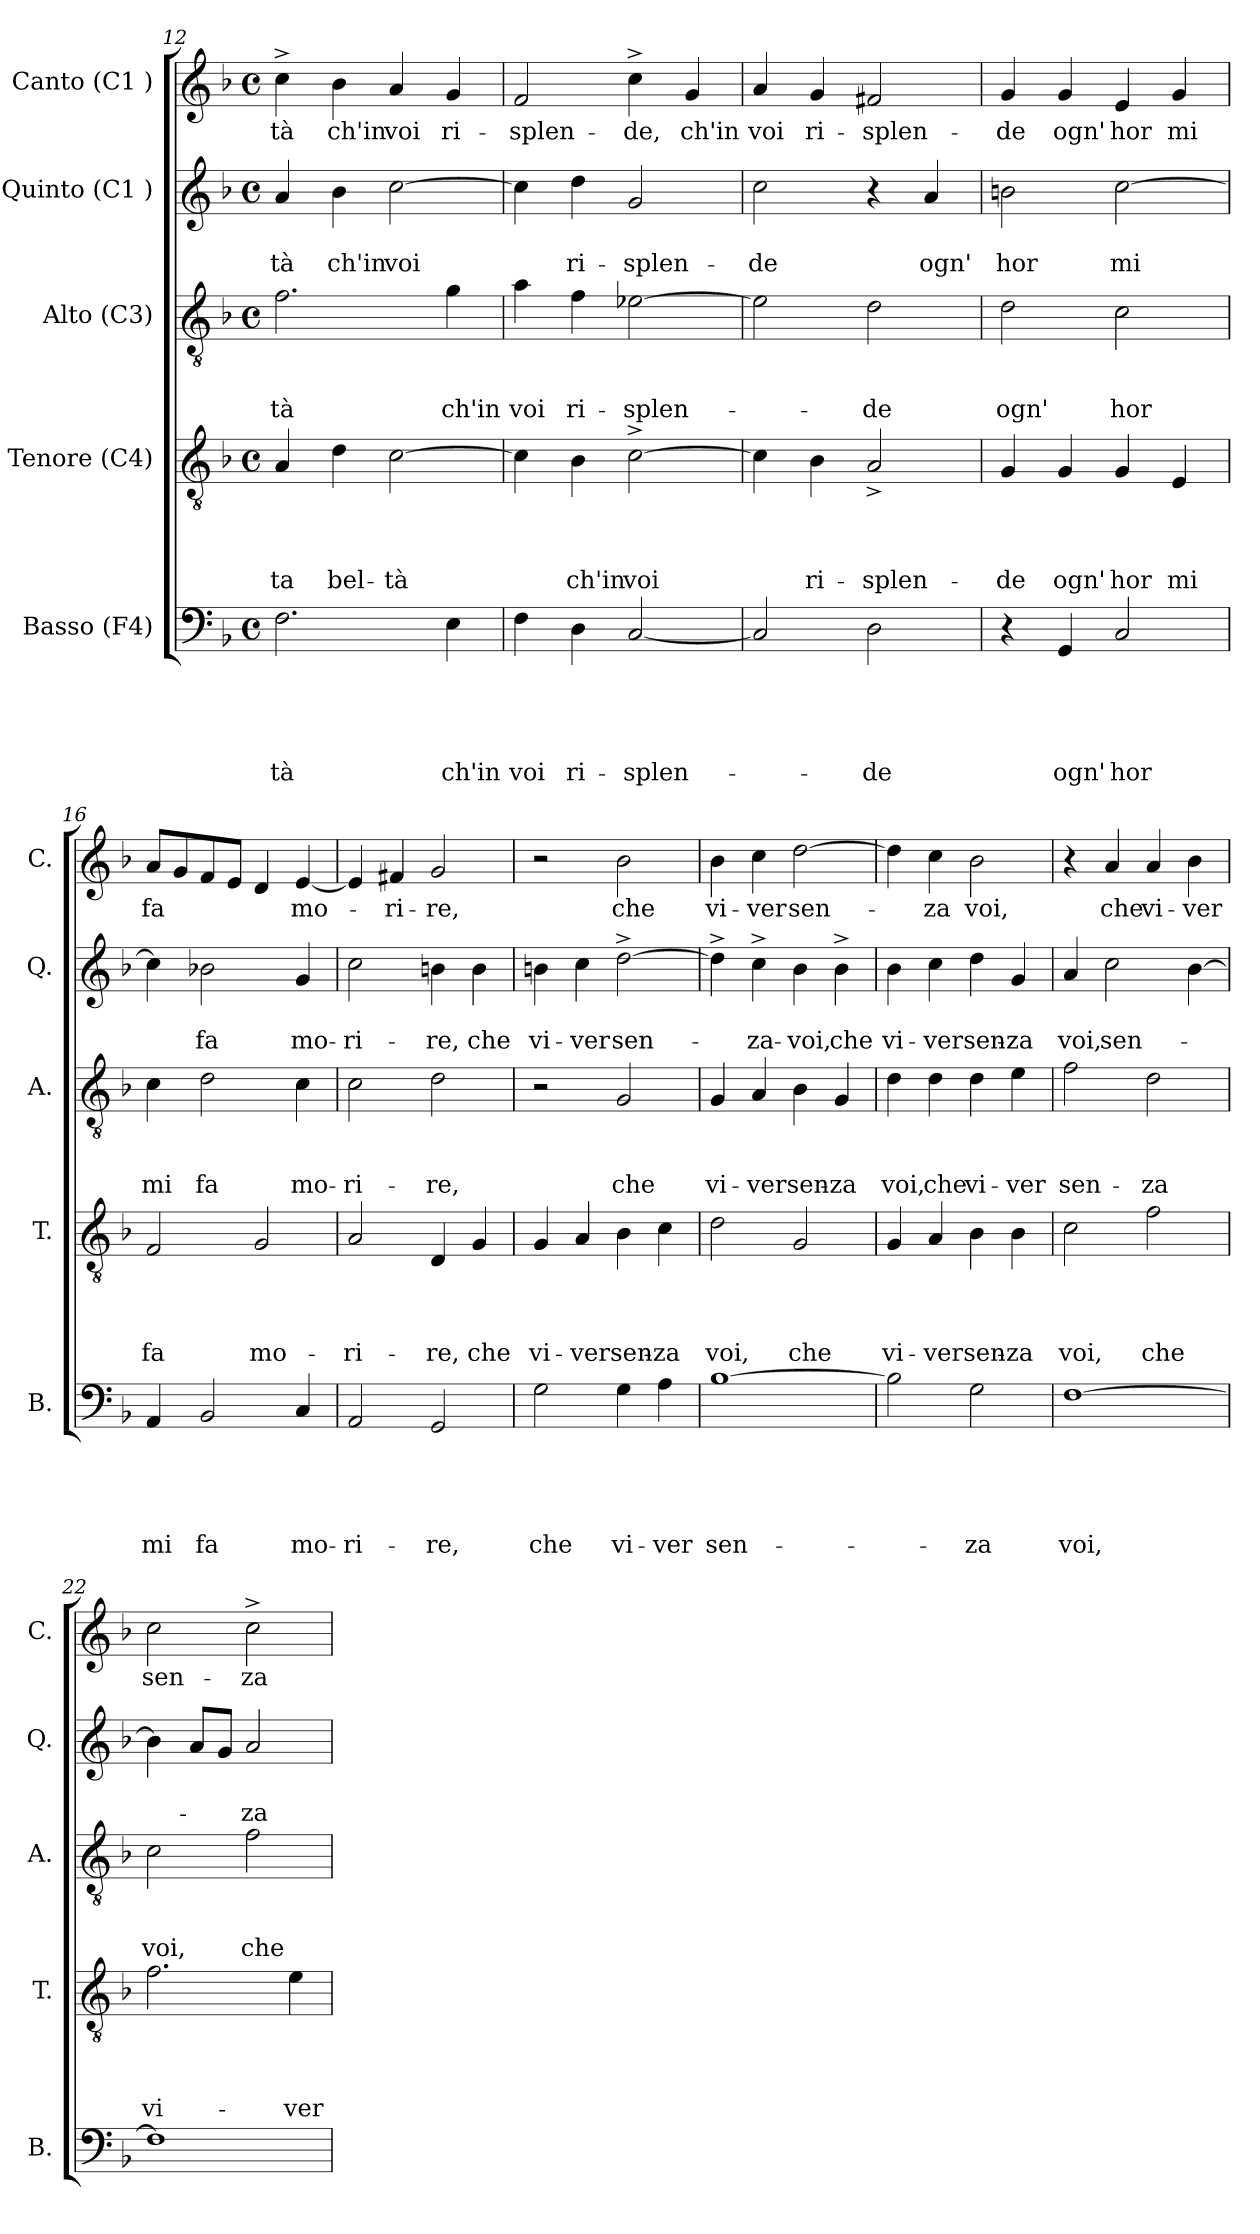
**kern	**text	**text	**text	**text	**text	**kern	**text	**text	**text	**text	**kern	**text	**text	**text	**kern	**text	**text	**kern	**text
*part5	*part5	*part5	*part5	*part5	*part5	*part4	*part4	*part4	*part4	*part4	*part3	*part3	*part3	*part3	*part2	*part2	*part2	*part1	*part1
*staff5	*staff5	*staff5	*staff5	*staff5	*staff5	*staff4	*staff4	*staff4	*staff4	*staff4	*staff3	*staff3	*staff3	*staff3	*staff2	*staff2	*staff2	*staff1	*staff1
*I"Basso (F4)	*	*	*	*	*	*I"Tenore (C4)	*	*	*	*	*I"Alto (C3)	*	*	*	*I"Quinto (C1 )	*	*	*I"Canto (C1 )	*
*I'B.	*	*	*	*	*	*I'T.	*	*	*	*	*I'A.	*	*	*	*I'Q.	*	*	*I'C.	*
*clefF4	*	*	*	*	*	*clefGv2	*	*	*	*	*clefGv2	*	*	*	*clefG2	*	*	*clefG2	*
*k[b-]	*	*	*	*	*	*k[b-]	*	*	*	*	*k[b-]	*	*	*	*k[b-]	*	*	*k[b-]	*
*F:	*	*	*	*	*	*F:	*	*	*	*	*F:	*	*	*	*F:	*	*	*F:	*
*M4/4	*	*	*	*	*	*M4/4	*	*	*	*	*M4/4	*	*	*	*M4/4	*	*	*M4/4	*
*met(c)	*	*	*	*	*	*met(c)	*	*	*	*	*met(c)	*	*	*	*met(c)	*	*	*met(c)	*
=12	=12	=12	=12	=12	=12	=12	=12	=12	=12	=12	=12	=12	=12	=12	=12	=12	=12	=12	=12
!	!	!	!	!	!LO:LY:b	!	!	!	!	!LO:LY:b	!	!	!	!LO:LY:b	!	!	!LO:LY:b	!	!LO:LY:b
2.F\	.	.	.	.	-tà	4A/	.	.	.	-ta	2.f\	.	.	-tà	4a/	.	-tà	4cc^>\	-tà
!	!	!	!	!	!	!	!	!	!	!LO:LY:b	!	!	!	!	!	!	!LO:LY:b	!	!LO:LY:b
.	.	.	.	.	.	4d\	.	.	.	bel-	.	.	.	.	4b-\	.	ch'in	4b-\	ch'in
!	!	!	!	!	!	!	!	!	!	!LO:LY:b	!	!	!	!	!	!	!LO:LY:b	!	!LO:LY:b
.	.	.	.	.	.	[>2c\	.	.	.	-tà	.	.	.	.	[>2cc\	.	voi	4a/	voi
!	!	!	!	!	!LO:LY:b	!	!	!	!	!	!	!	!	!LO:LY:b	!	!	!	!	!LO:LY:b
4E\	.	.	.	.	ch'in	.	.	.	.	.	4g\	.	.	ch'in	.	.	.	4g/	ri-
=13	=13	=13	=13	=13	=13	=13	=13	=13	=13	=13	=13	=13	=13	=13	=13	=13	=13	=13	=13
!	!	!	!	!	!LO:LY:b	!	!	!	!	!	!	!	!	!LO:LY:b	!	!	!	!	!LO:LY:b
4F\	.	.	.	.	voi	4c\]	.	.	.	.	4a\	.	.	voi	4cc\]	.	.	2f/	-splen-
!	!	!	!	!	!LO:LY:b	!	!	!	!	!LO:LY:b	!	!	!	!LO:LY:b	!	!	!LO:LY:b	!	!
4D\	.	.	.	.	ri-	4B-\	.	.	.	ch'in	4f\	.	.	ri-	4dd\	.	ri-	.	.
!	!	!	!	!	!LO:LY:b	!	!	!	!	!LO:LY:b	!	!	!	!LO:LY:b	!	!	!LO:LY:b	!	!LO:LY:b
[<2C/	.	.	.	.	-splen-	[<2c^>\	.	.	.	voi	[<2e-X\	.	.	-splen-	2g/	.	-splen-	4cc^>\	-de,
!	!	!	!	!	!	!	!	!	!	!	!	!	!	!	!	!	!	!	!LO:LY:b
.	.	.	.	.	.	.	.	.	.	.	.	.	.	.	.	.	.	4g/	ch'in
!!LO:LB:g=z
=14	=14	=14	=14	=14	=14	=14	=14	=14	=14	=14	=14	=14	=14	=14	=14	=14	=14	=14	=14
!	!	!	!	!	!	!	!	!	!	!	!	!	!	!	!	!	!LO:LY:b	!	!LO:LY:b
2C/]	.	.	.	.	.	4c\]	.	.	.	.	2e-\]	.	.	.	2cc\	.	-de	4a/	voi
!	!	!	!	!	!	!	!	!	!	!LO:LY:b	!	!	!	!	!	!	!	!	!LO:LY:b
.	.	.	.	.	.	4B-\	.	.	.	ri-	.	.	.	.	.	.	.	4g/	ri-
!	!	!	!	!	!LO:LY:b	!	!	!	!	!LO:LY:b	!	!	!	!LO:LY:b	!	!	!	!	!LO:LY:b
2D\	.	.	.	.	-de	2A^</	.	.	.	-splen-	2d\	.	.	-de	4r	.	.	2f#X/	-splen-
!	!	!	!	!	!	!	!	!	!	!	!	!	!	!	!	!	!LO:LY:b	!	!
.	.	.	.	.	.	.	.	.	.	.	.	.	.	.	4a/	.	ogn'	.	.
=15	=15	=15	=15	=15	=15	=15	=15	=15	=15	=15	=15	=15	=15	=15	=15	=15	=15	=15	=15
!	!	!	!	!	!	!	!	!	!	!LO:LY:b	!	!	!	!LO:LY:b	!	!	!LO:LY:b	!	!LO:LY:b
4r	.	.	.	.	.	4G/	.	.	.	-de	2d\	.	.	ogn'	2bn\	.	hor	4g/	-de
!	!	!	!	!	!LO:LY:b	!	!	!	!	!LO:LY:b	!	!	!	!	!	!	!	!	!LO:LY:b
4GG/	.	.	.	.	ogn'	4G/	.	.	.	ogn'	.	.	.	.	.	.	.	4g/	ogn'
!	!	!	!	!	!LO:LY:b	!	!	!	!	!LO:LY:b	!	!	!	!LO:LY:b	!	!	!LO:LY:b	!	!LO:LY:b
2C/	.	.	.	.	hor	4G/	.	.	.	hor	2c\	.	.	hor	[>2cc\	.	mi	4e/	hor
!	!	!	!	!	!	!	!	!	!	!LO:LY:b	!	!	!	!	!	!	!	!	!LO:LY:b
.	.	.	.	.	.	4E/	.	.	.	mi	.	.	.	.	.	.	.	4g/	mi
=16	=16	=16	=16	=16	=16	=16	=16	=16	=16	=16	=16	=16	=16	=16	=16	=16	=16	=16	=16
!	!	!	!	!	!LO:LY:b	!	!	!	!	!LO:LY:b	!	!	!	!LO:LY:b	!	!	!	!	!LO:LY:b
4AA/	.	.	.	.	mi	2F/	.	.	.	fa	4c\	.	.	mi	4cc\]	.	.	8a/L	fa
.	.	.	.	.	.	.	.	.	.	.	.	.	.	.	.	.	.	8g/	.
!	!	!	!	!	!LO:LY:b	!	!	!	!	!	!	!	!	!LO:LY:b	!	!	!LO:LY:b	!	!
2BB-/	.	.	.	.	fa	.	.	.	.	.	2d\	.	.	fa	2b-X\	.	fa	8f/	.
.	.	.	.	.	.	.	.	.	.	.	.	.	.	.	.	.	.	8e/J	.
!	!	!	!	!	!	!	!	!	!	!LO:LY:b	!	!	!	!	!	!	!	!	!
.	.	.	.	.	.	2G/	.	.	.	mo-	.	.	.	.	.	.	.	4d/	.
!	!	!	!	!	!LO:LY:b	!	!	!	!	!	!	!	!	!LO:LY:b	!	!	!LO:LY:b	!	!LO:LY:b
4C/	.	.	.	.	mo-	.	.	.	.	.	4c\	.	.	mo-	4g/	.	mo-	[<4e/	mo-
=17	=17	=17	=17	=17	=17	=17	=17	=17	=17	=17	=17	=17	=17	=17	=17	=17	=17	=17	=17
!	!	!	!	!	!LO:LY:b	!	!	!	!	!LO:LY:b	!	!	!	!LO:LY:b	!	!	!LO:LY:b	!	!
2AA/	.	.	.	.	-ri-	2A/	.	.	.	-ri-	2c\	.	.	-ri-	2cc\	.	-ri-	4e/]	.
!	!	!	!	!	!	!	!	!	!	!	!	!	!	!	!	!	!	!	!LO:LY:b
.	.	.	.	.	.	.	.	.	.	.	.	.	.	.	.	.	.	4f#X/	-ri-
!	!	!	!	!	!LO:LY:b	!	!	!	!	!LO:LY:b	!	!	!	!LO:LY:b	!	!	!LO:LY:b	!	!LO:LY:b
2GG/	.	.	.	.	-re,	4D/	.	.	.	-re,	2d\	.	.	-re,	4bn\	.	-re,	2g/	-re,
!	!	!	!	!	!	!	!	!	!	!LO:LY:b	!	!	!	!	!	!	!LO:LY:b	!	!
.	.	.	.	.	.	4G/	.	.	.	che	.	.	.	.	4b\	.	che	.	.
=18	=18	=18	=18	=18	=18	=18	=18	=18	=18	=18	=18	=18	=18	=18	=18	=18	=18	=18	=18
!	!	!	!	!	!LO:LY:b	!	!	!	!	!LO:LY:b	!	!	!	!	!	!	!LO:LY:b	!	!
2G\	.	.	.	.	che	4G/	.	.	.	vi-	2r	.	.	.	4bn\	.	vi-	2r	.
!	!	!	!	!	!	!	!	!	!	!LO:LY:b	!	!	!	!	!	!	!LO:LY:b	!	!
.	.	.	.	.	.	4A/	.	.	.	-ver	.	.	.	.	4cc\	.	-ver	.	.
!	!	!	!	!	!LO:LY:b	!	!	!	!	!LO:LY:b	!	!	!	!LO:LY:b	!	!	!LO:LY:b	!	!LO:LY:b
4G\	.	.	.	.	vi-	4B-\	.	.	.	sen-	2G/	.	.	che	[>2dd^>\	.	sen-	2b-\	che
!	!	!	!	!	!LO:LY:b:rj	!	!	!	!	!LO:LY:b:rj	!	!	!	!	!	!	!	!	!
4A\	.	.	.	.	-ver	4c\	.	.	.	-za	.	.	.	.	.	.	.	.	.
=19	=19	=19	=19	=19	=19	=19	=19	=19	=19	=19	=19	=19	=19	=19	=19	=19	=19	=19	=19
!	!	!	!	!	!LO:LY:b	!	!	!	!	!LO:LY:b	!	!	!	!LO:LY:b	!	!	!	!	!LO:LY:b
[>1B-	.	.	.	.	sen-	2d\	.	.	.	voi,	4G/	.	.	vi-	4dd^>\]	.	.	4b-\	vi-
!	!	!	!	!	!	!	!	!	!	!	!	!	!	!LO:LY:b	!	!	!LO:LY:b	!	!LO:LY:b
.	.	.	.	.	.	.	.	.	.	.	4A/	.	.	-ver	4cc^>\	.	-za-	4cc\	-ver
!	!	!	!	!	!	!	!	!	!	!LO:LY:b	!	!	!	!LO:LY:b	!	!	!LO:LY:b	!	!LO:LY:b
.	.	.	.	.	.	2G/	.	.	.	che	4B-\	.	.	sen-	4b-\	.	-voi,	[>2dd\	sen-
!	!	!	!	!	!	!	!	!	!	!	!	!	!	!LO:LY:b:rj	!	!	!LO:LY:b	!	!
.	.	.	.	.	.	.	.	.	.	.	4G/	.	.	-za	4b-^>\	.	che	.	.
=20	=20	=20	=20	=20	=20	=20	=20	=20	=20	=20	=20	=20	=20	=20	=20	=20	=20	=20	=20
!	!	!	!	!	!	!	!	!	!	!LO:LY:b	!	!	!	!LO:LY:b	!	!	!LO:LY:b	!	!
2B-\]	.	.	.	.	.	4G/	.	.	.	vi-	4d\	.	.	voi,	4b-\	.	vi-	4dd\]	.
!	!	!	!	!	!	!	!	!	!	!LO:LY:b	!	!	!	!LO:LY:b	!	!	!LO:LY:b	!	!LO:LY:b
.	.	.	.	.	.	4A/	.	.	.	-ver	4d\	.	.	che	4cc\	.	-ver	4cc\	-za
!	!	!	!	!	!LO:LY:b	!	!	!	!	!LO:LY:b	!	!	!	!LO:LY:b	!	!	!LO:LY:b	!	!LO:LY:b
2G\	.	.	.	.	-za	4B-\	.	.	.	sen-	4d\	.	.	vi-	4dd\	.	sen-	2b-\	voi,
!	!	!	!	!	!	!	!	!	!	!LO:LY:b:rj	!	!	!	!LO:LY:b:rj	!	!	!LO:LY:b:rj	!	!
.	.	.	.	.	.	4B-\	.	.	.	-za	4e\	.	.	-ver	4g/	.	-za	.	.
!!LO:PB:g=z
=21	=21	=21	=21	=21	=21	=21	=21	=21	=21	=21	=21	=21	=21	=21	=21	=21	=21	=21	=21
!	!	!	!	!	!LO:LY:b	!	!	!	!	!LO:LY:b	!	!	!	!LO:LY:b	!	!	!LO:LY:b	!	!
[>1F	.	.	.	.	voi,	2c\	.	.	.	voi,	2f\	.	.	sen-	4a/	.	voi,	4r	.
!	!	!	!	!	!	!	!	!	!	!	!	!	!	!	!	!	!LO:LY:b	!	!LO:LY:b
.	.	.	.	.	.	.	.	.	.	.	.	.	.	.	2cc\	.	sen-	4a/	che
!	!	!	!	!	!	!	!	!	!	!LO:LY:b	!	!	!	!LO:LY:b	!	!	!	!	!LO:LY:b
.	.	.	.	.	.	2f\	.	.	.	che	2d\	.	.	-za	.	.	.	4a/	vi-
!	!	!	!	!	!	!	!	!	!	!	!	!	!	!	!	!	!	!	!LO:LY:b:rj
.	.	.	.	.	.	.	.	.	.	.	.	.	.	.	[>4b-\	.	.	4b-\	-ver
=22	=22	=22	=22	=22	=22	=22	=22	=22	=22	=22	=22	=22	=22	=22	=22	=22	=22	=22	=22
!	!	!	!	!	!	!	!	!	!	!LO:LY:b	!	!	!	!LO:LY:b	!	!	!	!	!LO:LY:b
1F]	.	.	.	.	.	2.f\	.	.	.	vi-	2c\	.	.	voi,	4b-\]	.	.	2cc\	sen-
.	.	.	.	.	.	.	.	.	.	.	.	.	.	.	8a/L	.	.	.	.
.	.	.	.	.	.	.	.	.	.	.	.	.	.	.	8g/J	.	.	.	.
!	!	!	!	!	!	!	!	!	!	!	!	!	!	!LO:LY:b	!	!	!LO:LY:b	!	!LO:LY:b
.	.	.	.	.	.	.	.	.	.	.	2f\	.	.	che	2a/	.	-za	2cc^>\	-za
!	!	!	!	!	!	!	!	!	!	!LO:LY:b	!	!	!	!	!	!	!	!	!
.	.	.	.	.	.	4e\	.	.	.	-ver	.	.	.	.	.	.	.	.	.
=	=	=	=	=	=	=	=	=	=	=	=	=	=	=	=	=	=	=	=
*-	*-	*-	*-	*-	*-	*-	*-	*-	*-	*-	*-	*-	*-	*-	*-	*-	*-	*-	*-
